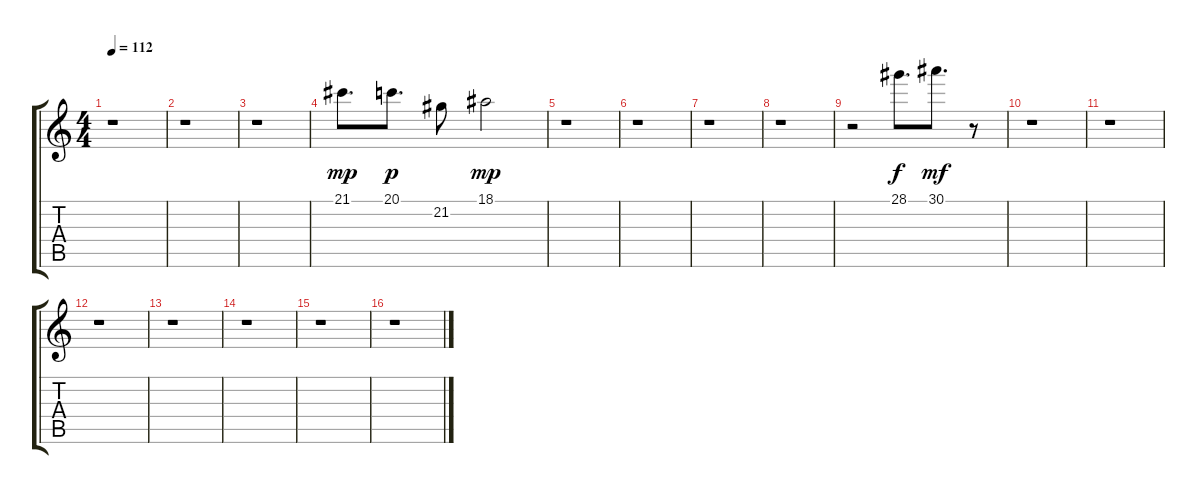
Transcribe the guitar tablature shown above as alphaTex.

\track "" {instrument pad1newage}
\staff {score tabs}
\tuning (E4 B3 G3 D3 A2 E2) {hide}
\ts (4 4)
\tempo 112
\clef g2
\ks c
r.1{dy f} |
r.1 |
r.1 |
21.1.8{d dy mp} 20.1.8{d dy p} 21.2.8 18.1.2{dy mp} |
r.1 |
r.1 |
r.1 |
r.1 |
r.2 28.1.8{d dy f} 30.1.8{d dy mf} r.8 |
r.1 |
r.1 |
r.1 |
r.1 |
r.1 |
r.1 |
r.1
